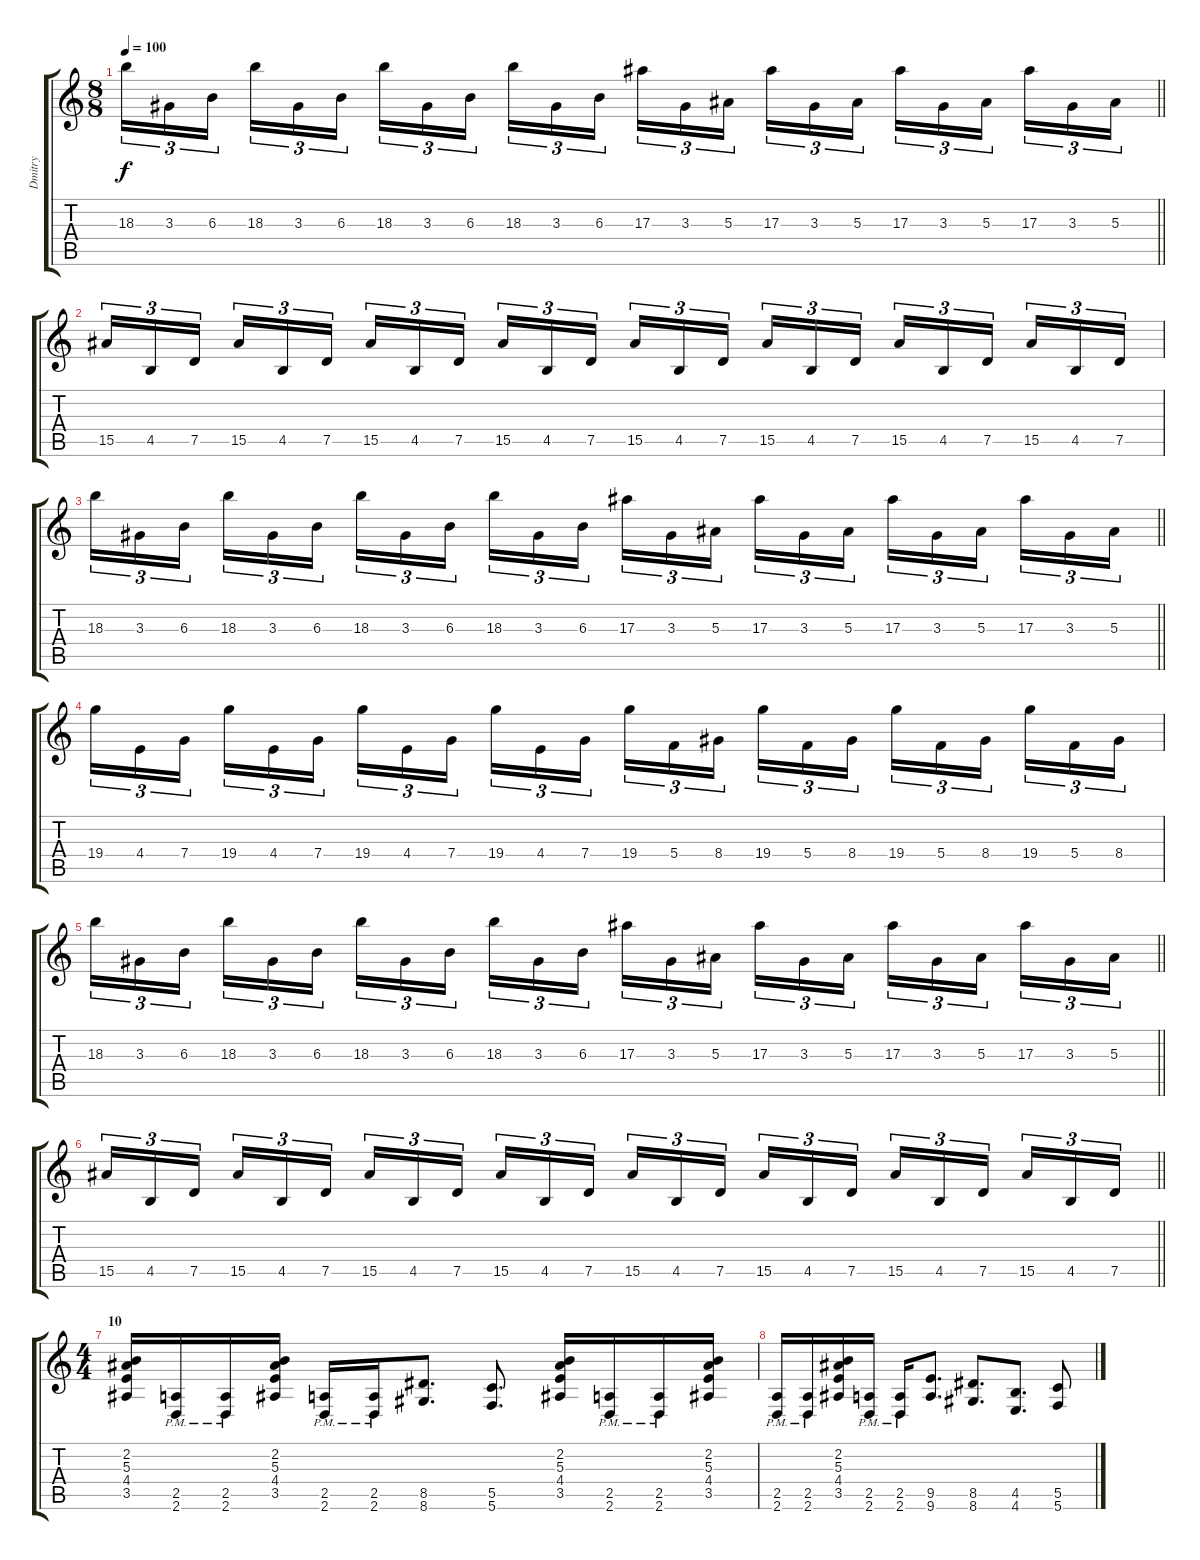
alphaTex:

\track ("Dmitry" "Dmitry") {instrument distortionguitar}
\staff {score tabs}
\tuning (D4 A3 F3 C3 G2 C2) {hide}
\ts (8 8)
\tempo 100
\clef g2
\barLineRight lightlight
\ks c
18.3.16{tu (3 2) dy f} 3.3.16{tu (3 2)} 6.3.16{tu (3 2)} 18.3.16{tu (3 2)} 3.3.16{tu (3 2)} 6.3.16{tu (3 2)} 18.3.16{tu (3 2)} 3.3.16{tu (3 2)} 6.3.16{tu (3 2)} 18.3.16{tu (3 2)} 3.3.16{tu (3 2)} 6.3.16{tu (3 2)} 17.3.16{tu (3 2)} 3.3.16{tu (3 2)} 5.3.16{tu (3 2)} 17.3.16{tu (3 2)} 3.3.16{tu (3 2)} 5.3.16{tu (3 2)} 17.3.16{tu (3 2)} 3.3.16{tu (3 2)} 5.3.16{tu (3 2)} 17.3.16{tu (3 2)} 3.3.16{tu (3 2)} 5.3.16{tu (3 2)} |
15.5.16{tu (3 2)} 4.5.16{tu (3 2)} 7.5.16{tu (3 2)} 15.5.16{tu (3 2)} 4.5.16{tu (3 2)} 7.5.16{tu (3 2)} 15.5.16{tu (3 2)} 4.5.16{tu (3 2)} 7.5.16{tu (3 2)} 15.5.16{tu (3 2)} 4.5.16{tu (3 2)} 7.5.16{tu (3 2)} 15.5.16{tu (3 2)} 4.5.16{tu (3 2)} 7.5.16{tu (3 2)} 15.5.16{tu (3 2)} 4.5.16{tu (3 2)} 7.5.16{tu (3 2)} 15.5.16{tu (3 2)} 4.5.16{tu (3 2)} 7.5.16{tu (3 2)} 15.5.16{tu (3 2)} 4.5.16{tu (3 2)} 7.5.16{tu (3 2)} |
\barLineRight lightlight
18.3.16{tu (3 2)} 3.3.16{tu (3 2)} 6.3.16{tu (3 2)} 18.3.16{tu (3 2)} 3.3.16{tu (3 2)} 6.3.16{tu (3 2)} 18.3.16{tu (3 2)} 3.3.16{tu (3 2)} 6.3.16{tu (3 2)} 18.3.16{tu (3 2)} 3.3.16{tu (3 2)} 6.3.16{tu (3 2)} 17.3.16{tu (3 2)} 3.3.16{tu (3 2)} 5.3.16{tu (3 2)} 17.3.16{tu (3 2)} 3.3.16{tu (3 2)} 5.3.16{tu (3 2)} 17.3.16{tu (3 2)} 3.3.16{tu (3 2)} 5.3.16{tu (3 2)} 17.3.16{tu (3 2)} 3.3.16{tu (3 2)} 5.3.16{tu (3 2)} |
19.4.16{tu (3 2)} 4.4.16{tu (3 2)} 7.4.16{tu (3 2)} 19.4.16{tu (3 2)} 4.4.16{tu (3 2)} 7.4.16{tu (3 2)} 19.4.16{tu (3 2)} 4.4.16{tu (3 2)} 7.4.16{tu (3 2)} 19.4.16{tu (3 2)} 4.4.16{tu (3 2)} 7.4.16{tu (3 2)} 19.4.16{tu (3 2)} 5.4.16{tu (3 2)} 8.4.16{tu (3 2)} 19.4.16{tu (3 2)} 5.4.16{tu (3 2)} 8.4.16{tu (3 2)} 19.4.16{tu (3 2)} 5.4.16{tu (3 2)} 8.4.16{tu (3 2)} 19.4.16{tu (3 2)} 5.4.16{tu (3 2)} 8.4.16{tu (3 2)} |
\barLineRight lightlight
18.3.16{tu (3 2)} 3.3.16{tu (3 2)} 6.3.16{tu (3 2)} 18.3.16{tu (3 2)} 3.3.16{tu (3 2)} 6.3.16{tu (3 2)} 18.3.16{tu (3 2)} 3.3.16{tu (3 2)} 6.3.16{tu (3 2)} 18.3.16{tu (3 2)} 3.3.16{tu (3 2)} 6.3.16{tu (3 2)} 17.3.16{tu (3 2)} 3.3.16{tu (3 2)} 5.3.16{tu (3 2)} 17.3.16{tu (3 2)} 3.3.16{tu (3 2)} 5.3.16{tu (3 2)} 17.3.16{tu (3 2)} 3.3.16{tu (3 2)} 5.3.16{tu (3 2)} 17.3.16{tu (3 2)} 3.3.16{tu (3 2)} 5.3.16{tu (3 2)} |
\barLineRight lightlight
15.5.16{tu (3 2)} 4.5.16{tu (3 2)} 7.5.16{tu (3 2)} 15.5.16{tu (3 2)} 4.5.16{tu (3 2)} 7.5.16{tu (3 2)} 15.5.16{tu (3 2)} 4.5.16{tu (3 2)} 7.5.16{tu (3 2)} 15.5.16{tu (3 2)} 4.5.16{tu (3 2)} 7.5.16{tu (3 2)} 15.5.16{tu (3 2)} 4.5.16{tu (3 2)} 7.5.16{tu (3 2)} 15.5.16{tu (3 2)} 4.5.16{tu (3 2)} 7.5.16{tu (3 2)} 15.5.16{tu (3 2)} 4.5.16{tu (3 2)} 7.5.16{tu (3 2)} 15.5.16{tu (3 2)} 4.5.16{tu (3 2)} 7.5.16{tu (3 2)} |
\ts (4 4)
\section ("" "10")
(2.2 5.3 4.4 3.5).16 (2.5{pm} 2.6{pm}).16 (2.5{pm} 2.6{pm}).16 (2.2 5.3 4.4 3.5).16 (2.5{pm} 2.6{pm}).16 (2.5{pm} 2.6{pm}).16 (8.5 8.6).8{d} (5.5 5.6).8{d} (2.2 5.3 4.4 3.5).16 (2.5{pm} 2.6{pm}).16 (2.5{pm} 2.6{pm}).16 (2.2 5.3 4.4 3.5).16 |
(2.5{pm} 2.6{pm}).16 (2.5{pm} 2.6{pm}).16 (2.2 5.3 4.4 3.5).16 (2.5{pm} 2.6{pm}).16 (2.5{pm} 2.6{pm}).16 (9.5 9.6).8{d} (8.5 8.6).8{d} (4.5 4.6).8{d} (5.5 5.6).8
